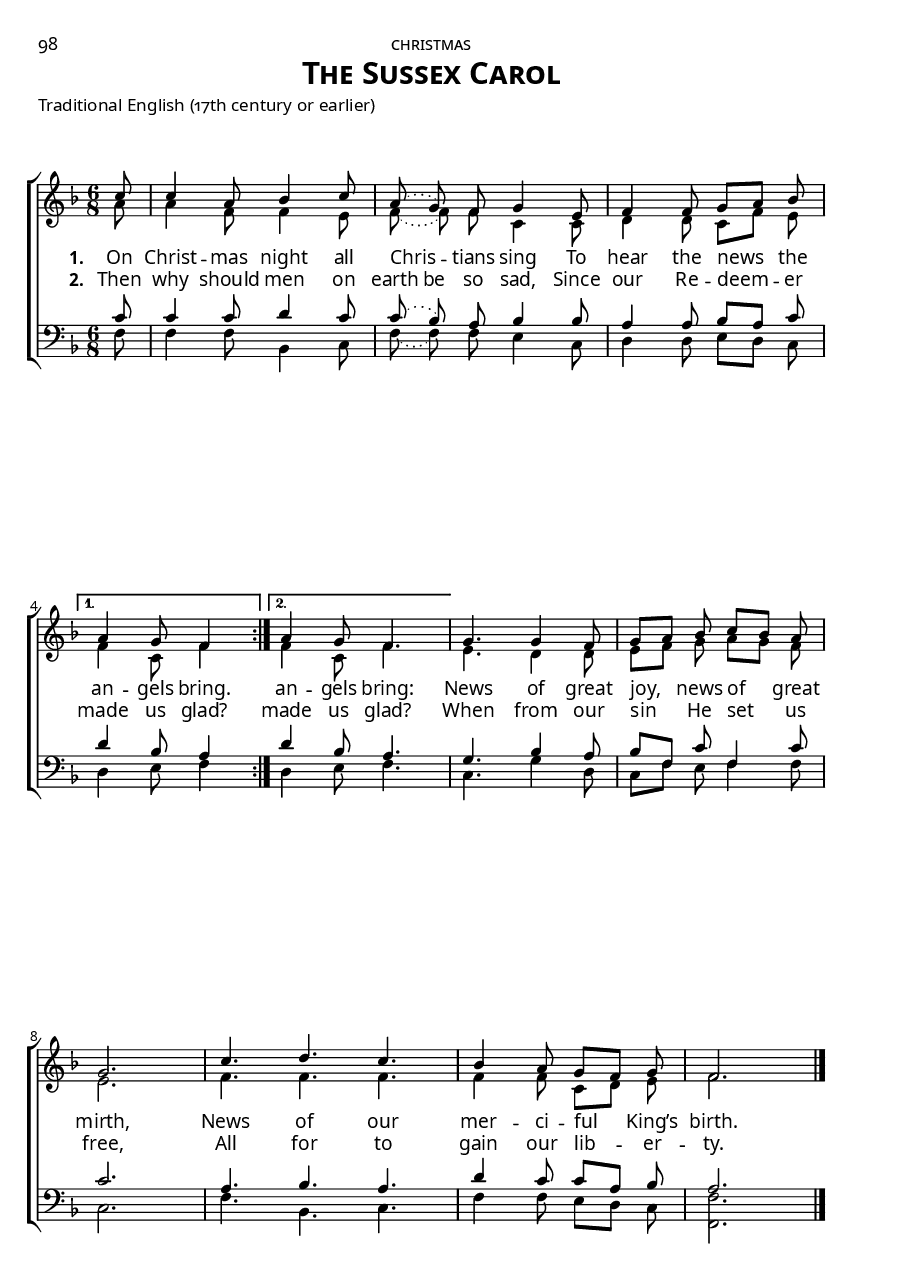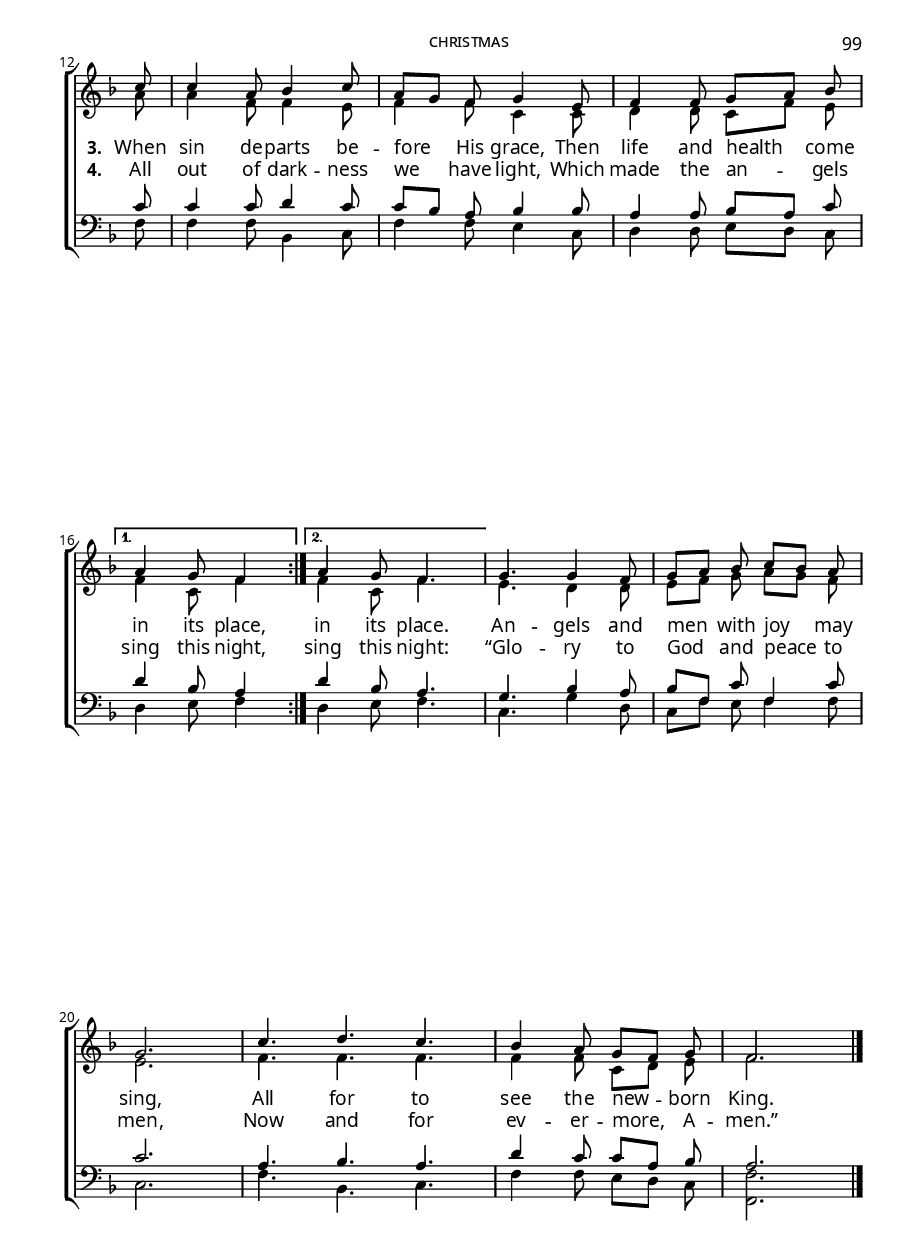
\version "2.14.2"
\include "util.ly"
\version "2.14.2"
#(set-global-staff-size 15) \paper{ #(define fonts (make-pango-font-tree "GoudyOlSt BT" "Garamond Premier Pro" "Garamond Premier Pro" (/ 15 20))) }
\header {
  title = \markup{\override #'(font-name . "Garamond Premier Pro Semibold"){ \abs-fontsize #15 \smallCapsOldStyle"The Sussex Carol"}}
  poet = \markup\oldStyleNum"Traditional English (17th century or earlier)"
  %composer = "Arranged by BHB"
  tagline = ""
}
\paper {
  %print-all-headers = ##t
  paper-height = 9\in
  paper-width = 6\in
  indent = 0\in
  %system-system-spacing = #'((basic-distance . 10) (padding . 0))
  %system-system-spacing =
  %  #'((basic-distance . 0)
  %     (minimum-distance . 0)
  %     (padding . -0.35)
  %     (stretchability . 100))
  ragged-last-bottom = ##f
  ragged-bottom = ##f
  two-sided = ##t
  inner-margin = 0.5\in
  outer-margin = 0.25\in
  top-margin = 0.25\in
  bottom-margin = 0.25\in
  first-page-number = #098
  print-first-page-number = ##t
  headerLine = \markup{\override #'(font-name . "Garamond Premier Pro") \smallCapsOldStyle"christmas"}
  oddHeaderMarkup = \markup\fill-line{
     \override #'(font-name . "Garamond Premier Pro")\abs-fontsize #8.5
     \combine 
        \fill-line{"" \on-the-fly #print-page-number-check-first
        \oldStylePageNum""
        }
        \fill-line{\headerLine}
  }
  evenHeaderMarkup = \markup {
     \override #'(font-name . "Garamond Premier Pro")\abs-fontsize #8.5
     \combine
        \on-the-fly #print-page-number-check-first
        \oldStylePageNum""
        \fill-line{\headerLine}
  }
}
global = {
  \key f \major
  \time 6/8
  \autoBeamOff
  \override DynamicLineSpanner #'staff-padding = #0.0
  \override DynamicLineSpanner #'Y-extent = #'(-1 . 1)
  \override Score.TimeSignature #'break-visibility = #'#(#f #f #f)
  \slurDotted
}

sopMusic = \relative c'' {
  \repeat volta 2 {
    \partial 8 c8 |
    c4 a8 bes4 c8 |
    a( g) f g4 e8 |
    f4 f8 g[ a] bes |
    
  }
  \alternative {
    { \partial 8*5 a4 g8 f4 }
    { a4 g8 f4. }
  }
  
  g4. g4 f8 |
  g[ a] bes c[ bes] a |
  
  g2. |
  \time 9/8 c4. d c |
  \time 6/8 bes4 a8 g[ f] g |
  f2. \bar "|." \break
  
  
  
  
  \repeat volta 2 {
    \partial 8 c'8 |
    c4 a8 bes4 c8 |
    a[ g] f g4 e8 |
    f4 f8 g[ a] bes |
    
  }
  \alternative {
    { \partial 8*5 a4 g8 f4 }
    { a4 g8 f4. }
  }
  
  g4. g4 f8 |
  g[ a] bes c[ bes] a |
  
  g2. |
  \time 9/8 c4. d c |
  \time 6/8 bes4 a8 g[ f] g |
  f2. \bar "|." \break
}
sopWords = \lyricmode {
  
}

altoMusic = \relative c'' {
  a8 |
  a4 f8 f4 e8 |
  f( f) f8 c4 c8 |
  d4 d8 c[ f] e |
  
  f4 c8 f4 |
  
  f4 c8 f4. |
  e d4 d8 |
  e[ f] g a[ g] f |
  
  e2. |
  f4. f f |
  f4 f8 c[ d] e |
  f2. \bar "|."
  
  
  
  
  a8 |
  a4 f8 f4 e8 |
  f4 f8 c4 c8 |
  d4 d8 c[ f] e |
  
  f4 c8 f4 |
  
  f4 c8 f4. |
  e d4 d8 |
  e[ f] g a[ g] f |
  
  e2. |
  f4. f f |
  f4 f8 c[ d] e |
  f2. \bar "|."
}
altoWords = \lyricmode {
  \dropLyricsV
  \set stanza = #"1. "
  On Christ -- mas night all Chris -- tians sing
  To hear the news the an -- gels bring.
  an -- gels bring:
  
  News of great joy, news of great mirth,
  News of our mer -- ci -- ful King’s birth.
  
  
  \set stanza = #"3. "
  When sin de -- parts be -- fore His grace,
  Then life and health come in its place,
  in its place.
  
  An -- gels and men with joy may sing,
  All for to see the new -- born King.
}
altoWordsII = \lyricmode {
  \dropLyricsV
%\markup\italic
  \set stanza = #"2. "
  \set ignoreMelismata = ##t
  Then why should men on earth be so sad,
  \unset ignoreMelismata
  Since our Re -- deem -- er made us glad?
  made us glad?
  
  When from our sin He set us free,
  All for to gain our lib -- er -- ty.
  
  \set stanza = #"4. "
  All out of dark -- ness we have light,
  Which made the an -- gels sing this night,
  sing this night:
  
  “Glo -- ry to God and peace to men,
  Now and for ev -- er -- more, A -- men.”
}
altoWordsIII = \lyricmode {
}
altoWordsIV = \lyricmode {
}
altoWordsV = \lyricmode {
  \set stanza = #"5. "
  \set ignoreMelismata = ##t
}
altoWordsVI = \lyricmode {
  \set stanza = #"6. "
  \set ignoreMelismata = ##t
}
tenorMusic = \relative c' {
  c8 |
  c4 c8 d4 c8 |
  c( bes) a bes4 bes8 |
  a4 a8 bes[ a] c |
  
  d4 bes8 a4 |
  
  d4 bes8 a4. |
  g bes4 a8 |
  bes[ f] c' f,4 c'8 |
  
  c2. |
  a4. bes a |
  d4 c8 c[ a] bes |
  a2. \bar "|."
  
  
  
  
  c8 |
  c4 c8 d4 c8 |
  c[ bes] a bes4 bes8 |
  a4 a8 bes[ a] c |
  
  d4 bes8 a4 |
  
  d4 bes8 a4. |
  g bes4 a8 |
  bes[ f] c' f,4 c'8 |
  
  c2. |
  a4. bes a |
  d4 c8 c[ a] bes |
  a2. \bar "|."
}
tenorWords = \lyricmode {

}

bassMusic = \relative c {
  f8 |
  f4 f8 bes,4 c8 |
  f( f) f8 e4 c8 |
  d4 d8 e[ d] c |
  
  d4 e8 f4 |
  
  d4 e8 f4. |
  c g'4 d8 |
  c[ f] e f4 f8 |
  c2. |
  f4. bes, c |
  f4 f8 e[ d] c8 |
  <f f,>2. \bar "|."
  
  
  
  f8 |
  f4 f8 bes,4 c8 |
  f4 f8 e4 c8 |
  d4 d8 e[ d] c |
  
  d4 e8 f4 |
  
  d4 e8 f4. |
  c g'4 d8 |
  c[ f] e f4 f8 |
  c2. |
  f4. bes, c |
  f4 f8 e[ d] c8 |
  <f f,>2. \bar "|."
}
bassWords = \lyricmode {

}

pianoRH = \relative c' {
  
}
pianoLH = \relative c' {
  
}

\score {
  <<
   \new ChoirStaff <<
    \new Staff = women <<
      \new Voice = "sopranos" { \voiceOne << \global \sopMusic >> }
      \new Voice = "altos" { \voiceTwo << \global \altoMusic >> }
    >>
    \new Lyrics \with { alignAboveContext = #"women" \override VerticalAxisGroup #'nonstaff-relatedstaff-spacing = #'((basic-distance . 1))} \lyricsto "sopranos" \sopWords
    \new Lyrics = "altosVI"  \with { alignBelowContext = #"women" } \lyricsto "sopranos" \altoWordsVI
    \new Lyrics = "altosV"  \with { alignBelowContext = #"women" } \lyricsto "sopranos" \altoWordsV
    \new Lyrics = "altosIV"  \with { alignBelowContext = #"women" } \lyricsto "sopranos" \altoWordsIV
    \new Lyrics = "altosIII"  \with { alignBelowContext = #"women" } \lyricsto "sopranos" \altoWordsIII
    \new Lyrics = "altosII"  \with { alignBelowContext = #"women" } \lyricsto "sopranos" \altoWordsII
    \new Lyrics = "altos"  \with { alignBelowContext = #"women" \override VerticalAxisGroup #'nonstaff-relatedstaff-spacing = #'((basic-distance . 1)) } \lyricsto "sopranos" \altoWords
   \new Staff = men <<
      \clef bass
      \new Voice = "tenors" { \voiceOne << \global \tenorMusic >> }
      \new Voice = "basses" { \voiceTwo << \global \bassMusic >> }
    >>
    \new Lyrics \with { alignAboveContext = #"men" \override VerticalAxisGroup #'nonstaff-relatedstaff-spacing = #'((basic-distance . 1)) } \lyricsto "tenors" \tenorWords
    \new Lyrics \with { alignBelowContext = #"men" \override VerticalAxisGroup #'nonstaff-relatedstaff-spacing = #'((basic-distance . 1)) } \lyricsto "basses" \bassWords
  >>
%    \new PianoStaff << \new Staff { \new Voice { \pianoRH } } \new Staff { \clef "bass" \pianoLH } >>
  >>
  \layout {
    \context {
      \Score
      %\override SpacingSpanner #'base-shortest-duration = #(ly:make-moment 1 4)
      %\override SpacingSpanner #'common-shortest-duration = #(ly:make-moment 1 4)
    }
    \context {
      % Remove all empty staves
      % \Staff \RemoveEmptyStaves \override VerticalAxisGroup #'remove-first = ##t
    }
  }
}
